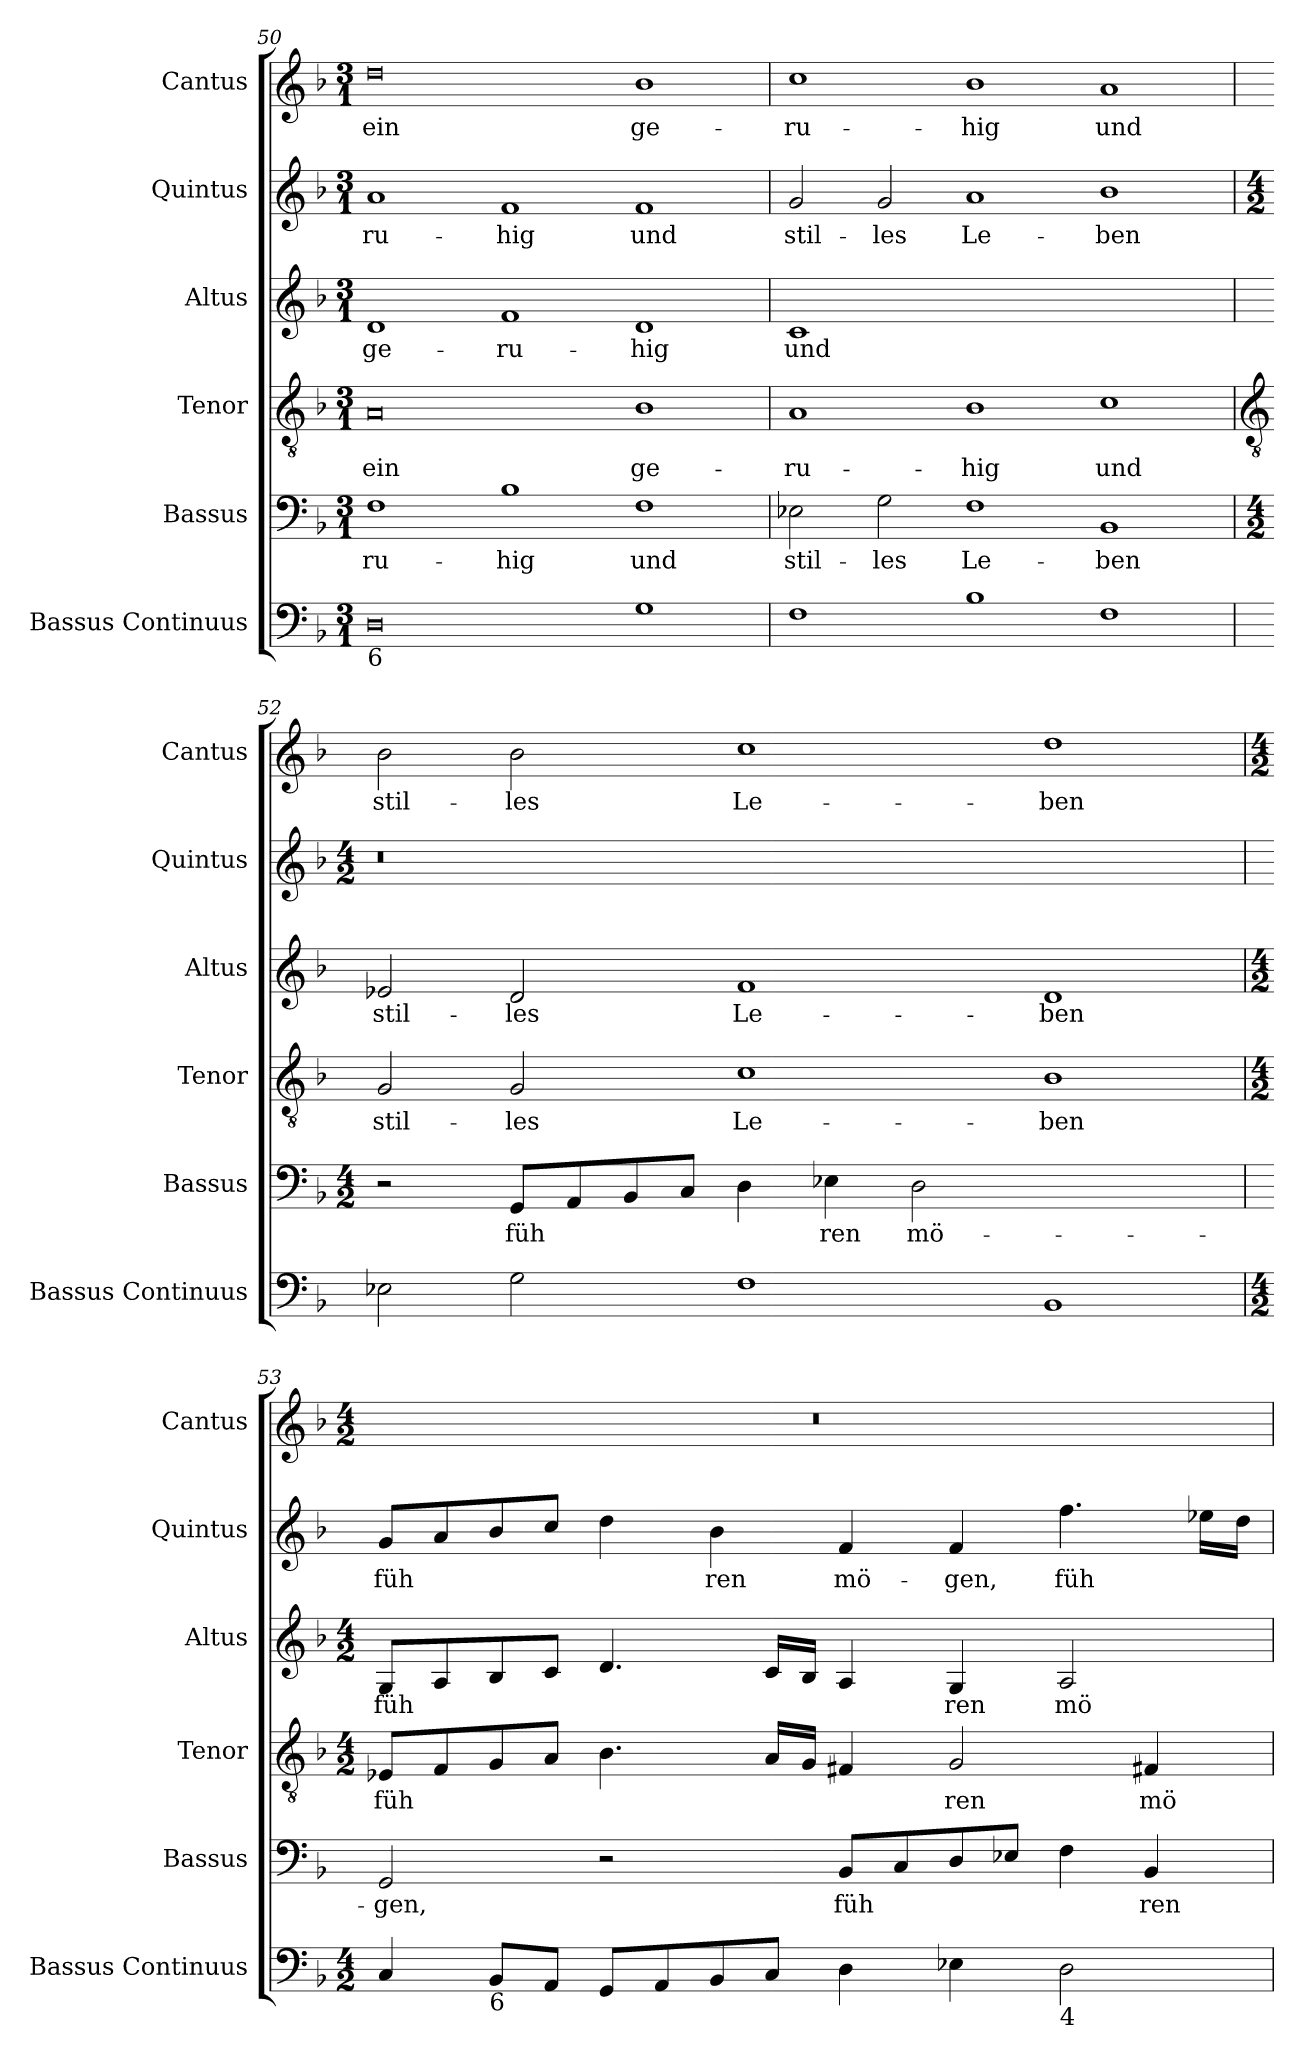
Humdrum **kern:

**kern	**kern	**text	**kern	**text	**kern	**text	**kern	**text	**kern	**text
*part6	*part5	*part5	*part4	*part4	*part3	*part3	*part2	*part2	*part1	*part1
*staff6	*staff5	*staff5	*staff4	*staff4	*staff3	*staff3	*staff2	*staff2	*staff1	*staff1
*I"Bassus Continuus	*I"Bassus	*	*I"Tenor	*	*I"Altus	*	*I"Quintus	*	*I"Cantus	*
*I'Bassus Continuus	*I'Bassus	*	*I'Tenor	*	*I'Altus	*	*I'Quintus	*	*I'Cantus	*
*clefF4	*clefF4	*	*clefGv2	*	*clefG2	*	*clefG2	*	*clefG2	*
*k[b-]	*k[b-]	*	*k[b-]	*	*k[b-]	*	*k[b-]	*	*k[b-]	*
*F:	*F:	*	*F:	*	*F:	*	*F:	*	*F:	*
*M3/1	*M3/1	*	*M3/1	*	*M3/1	*	*M3/1	*	*M3/1	*
=50	=50	=50	=50	=50	=50	=50	=50	=50	=50	=50
!LO:TX:b:t=6	!	!	!	!	!	!	!	!	!	!
!	!	!LO:LY:b	!	!LO:LY:b	!	!LO:LY:b	!	!LO:LY:b	!	!LO:LY:b
0D	1F	-ru-	0A	ein	1d	ge-	1a	-ru-	0dd	ein
!	!	!LO:LY:b	!	!	!	!LO:LY:b	!	!LO:LY:b	!	!
.	1B-	-hig	.	.	1f	-ru-	1f	-hig	.	.
!	!	!LO:LY:b	!	!LO:LY:b	!	!LO:LY:b	!	!LO:LY:b	!	!LO:LY:b
1G	1F	und	1B-	ge-	1d	-hig	1f	und	1b-	ge-
!!LO:LB:g=z
=51	=51	=51	=51	=51	=51	=51	=51	=51	=51	=51
!	!	!LO:LY:b	!	!LO:LY:b	!	!LO:LY:b	!	!LO:LY:b	!	!LO:LY:b
1F	2E-X	stil-	1A	-ru-	1c	und	2g	stil-	1cc	-ru-
!	!	!LO:LY:b	!	!	!	!	!	!LO:LY:b	!	!
.	2G	-les	.	.	.	.	2g	-les	.	.
!	!	!LO:LY:b	!	!LO:LY:b	!	!	!	!LO:LY:b	!	!LO:LY:b
1B-	1F	Le-	1B-	-hig	0ryy	.	1a	Le-	1b-	-hig
!	!	!LO:LY:b	!	!LO:LY:b	!	!	!	!LO:LY:b	!	!LO:LY:b
1F	1BB-	-ben	1c	und	.	.	1b-	-ben	1a	und
!!LO:LB:g=z
=52	=52	=52	=52	=52	=52	=52	=52	=52	=52	=52
*	*	*	*clefGv2	*	*	*	*	*	*	*
*	*M4/2	*	*	*	*	*	*M4/2	*	*	*
!	!	!	!	!LO:LY:b	!	!LO:LY:b	!	!	!	!LO:LY:b
2E-X	2r	.	2G	stil-	2e-X	stil-	0r	.	2b-	stil-
!	!	!LO:LY:b	!	!LO:LY:b	!	!LO:LY:b	!	!	!	!LO:LY:b
2G	8GGL	füh	2G	-les	2d	-les	.	.	2b-	-les
.	8AA	.	.	.	.	.	.	.	.	.
.	8BB-	.	.	.	.	.	.	.	.	.
.	8CJ	.	.	.	.	.	.	.	.	.
!	!	!	!	!LO:LY:b	!	!LO:LY:b	!	!	!	!LO:LY:b
1F	4D	.	1c	Le-	1f	Le-	.	.	1cc	Le-
!	!	!LO:LY:b	!	!	!	!	!	!	!	!
.	4E-X	ren	.	.	.	.	.	.	.	.
!	!	!LO:LY:b	!	!	!	!	!	!	!	!
.	2D	mö-	.	.	.	.	.	.	.	.
!	!	!	!	!LO:LY:b	!	!LO:LY:b	!	!	!	!LO:LY:b
1BB-	1ryy	.	1B-	-ben	1d	-ben	1ryy	.	1dd	-ben
=53	=53	=53	=53	=53	=53	=53	=53	=53	=53	=53
*M4/2	*	*	*M4/2	*	*M4/2	*	*	*	*M4/2	*
!	!	!LO:LY:b	!	!LO:LY:b	!	!LO:LY:b	!	!LO:LY:b	!	!
4C	2GG	-gen,	8E-XL	füh	8GL	füh	8gL	füh	0r	.
.	.	.	8F	.	8A	.	8a	.	.	.
!LO:TX:b:t=6	!	!	!	!	!	!	!	!	!	!
8BB-L	.	.	8G	.	8B-	.	8b-	.	.	.
8AAJ	.	.	8AJ	.	8cJ	.	8ccJ	.	.	.
8GGL	2r	.	4.B-	.	4.d	.	4dd	.	.	.
8AA	.	.	.	.	.	.	.	.	.	.
!	!	!	!	!	!	!	!	!LO:LY:b	!	!
8BB-	.	.	.	.	.	.	4b-	ren	.	.
8CJ	.	.	16ALL	.	16cLL	.	.	.	.	.
.	.	.	16GJJ	.	16B-JJ	.	.	.	.	.
!	!	!LO:LY:b	!	!	!	!	!	!LO:LY:b	!	!
4D	8BB-L	füh	4F#X	.	4A	.	4f	mö-	.	.
.	8C	.	.	.	.	.	.	.	.	.
!	!	!	!	!LO:LY:b	!	!LO:LY:b	!	!LO:LY:b	!	!
4E-X	8D	.	2G	ren	4G	ren	4f	-gen,	.	.
.	8E-XJ	.	.	.	.	.	.	.	.	.
!LO:TX:b:t=4	!	!	!	!	!	!	!	!	!	!
!	!	!	!	!	!	!LO:LY:b	!	!LO:LY:b	!	!
2D	4F	.	.	.	2A	mö-	4.ff	füh	.	.
!	!	!LO:LY:b	!	!LO:LY:b	!	!	!	!	!	!
.	4BB-	ren	4F#X	mö-	.	.	.	.	.	.
.	.	.	.	.	.	.	16ee-XLL	.	.	.
.	.	.	.	.	.	.	16ddJJ	.	.	.
=	=	=	=	=	=	=	=	=	=	=
*-	*-	*-	*-	*-	*-	*-	*-	*-	*-	*-
